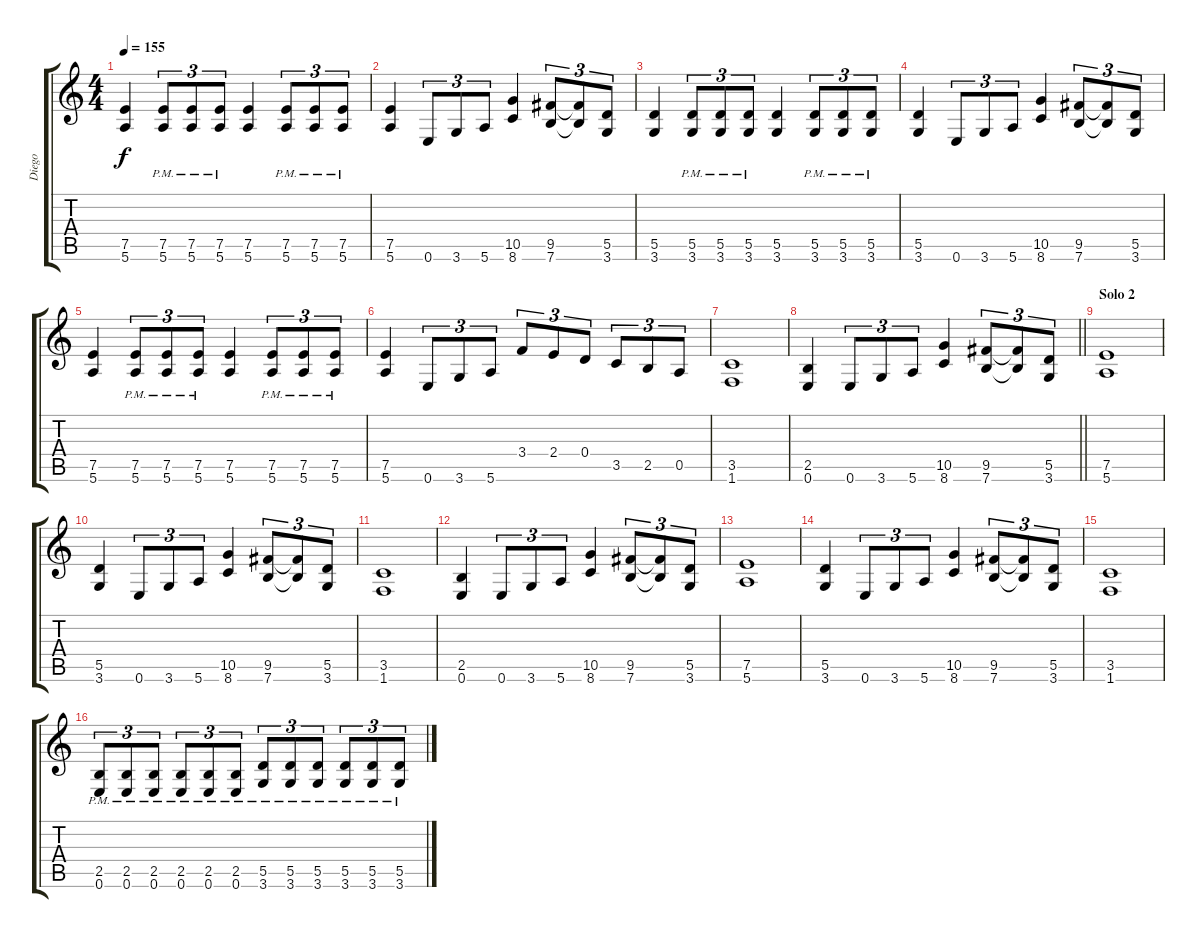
\track ("Diego" "Diego") {instrument distortionguitar}
\staff {score tabs}
\tuning (E4 B3 G3 D3 A2 E2) {hide}
\ts (4 4)
\tempo 155
\clef g2
\ks c
(7.5 5.6).4{dy f} (7.5{pm} 5.6{pm}).8{tu (3 2)} (7.5{pm} 5.6{pm}).8{tu (3 2)} (7.5{pm} 5.6{pm}).8{tu (3 2)} (7.5 5.6).4 (7.5{pm} 5.6{pm}).8{tu (3 2)} (7.5{pm} 5.6{pm}).8{tu (3 2)} (7.5{pm} 5.6{pm}).8{tu (3 2)} |
(7.5 5.6).4 0.6.8{tu (3 2)} 3.6.8{tu (3 2)} 5.6.8{tu (3 2)} (10.5 8.6).4 (9.5 7.6).8{tu (3 2)} (9.5{t} 7.6{t}).8{tu (3 2)} (5.5 3.6).8{tu (3 2)} |
(5.5 3.6).4 (5.5{pm} 3.6{pm}).8{tu (3 2)} (5.5{pm} 3.6{pm}).8{tu (3 2)} (5.5{pm} 3.6{pm}).8{tu (3 2)} (5.5 3.6).4 (5.5{pm} 3.6{pm}).8{tu (3 2)} (5.5{pm} 3.6{pm}).8{tu (3 2)} (5.5{pm} 3.6{pm}).8{tu (3 2)} |
(5.5 3.6).4 0.6.8{tu (3 2)} 3.6.8{tu (3 2)} 5.6.8{tu (3 2)} (10.5 8.6).4 (9.5 7.6).8{tu (3 2)} (9.5{t} 7.6{t}).8{tu (3 2)} (5.5 3.6).8{tu (3 2)} |
(7.5 5.6).4 (7.5{pm} 5.6{pm}).8{tu (3 2)} (7.5{pm} 5.6{pm}).8{tu (3 2)} (7.5{pm} 5.6{pm}).8{tu (3 2)} (7.5 5.6).4 (7.5{pm} 5.6{pm}).8{tu (3 2)} (7.5{pm} 5.6{pm}).8{tu (3 2)} (7.5{pm} 5.6{pm}).8{tu (3 2)} |
(7.5 5.6).4 0.6.8{tu (3 2)} 3.6.8{tu (3 2)} 5.6.8{tu (3 2)} 3.4.8{tu (3 2)} 2.4.8{tu (3 2)} 0.4.8{tu (3 2)} 3.5.8{tu (3 2)} 2.5.8{tu (3 2)} 0.5.8{tu (3 2)} |
(3.5 1.6).1 |
\barLineRight lightlight
(2.5 0.6).4 0.6.8{tu (3 2)} 3.6.8{tu (3 2)} 5.6.8{tu (3 2)} (10.5 8.6).4 (9.5 7.6).8{tu (3 2)} (9.5{t} 7.6{t}).8{tu (3 2)} (5.5 3.6).8{tu (3 2)} |
\section ("" "Solo 2")
(7.5 5.6).1 |
(5.5 3.6).4 0.6.8{tu (3 2)} 3.6.8{tu (3 2)} 5.6.8{tu (3 2)} (10.5 8.6).4 (9.5 7.6).8{tu (3 2)} (9.5{t} 7.6{t}).8{tu (3 2)} (5.5 3.6).8{tu (3 2)} |
(3.5 1.6).1 |
(2.5 0.6).4 0.6.8{tu (3 2)} 3.6.8{tu (3 2)} 5.6.8{tu (3 2)} (10.5 8.6).4 (9.5 7.6).8{tu (3 2)} (9.5{t} 7.6{t}).8{tu (3 2)} (5.5 3.6).8{tu (3 2)} |
(7.5 5.6).1 |
(5.5 3.6).4 0.6.8{tu (3 2)} 3.6.8{tu (3 2)} 5.6.8{tu (3 2)} (10.5 8.6).4 (9.5 7.6).8{tu (3 2)} (9.5{t} 7.6{t}).8{tu (3 2)} (5.5 3.6).8{tu (3 2)} |
(3.5 1.6).1 |
(2.5{pm} 0.6{pm}).8{tu (3 2)} (2.5{pm} 0.6{pm}).8{tu (3 2)} (2.5{pm} 0.6{pm}).8{tu (3 2)} (2.5{pm} 0.6{pm}).8{tu (3 2)} (2.5{pm} 0.6{pm}).8{tu (3 2)} (2.5{pm} 0.6{pm}).8{tu (3 2)} (5.5{pm} 3.6{pm}).8{tu (3 2)} (5.5{pm} 3.6{pm}).8{tu (3 2)} (5.5{pm} 3.6{pm}).8{tu (3 2)} (5.5{pm} 3.6{pm}).8{tu (3 2)} (5.5{pm} 3.6{pm}).8{tu (3 2)} (5.5{pm} 3.6{pm}).8{tu (3 2)}
